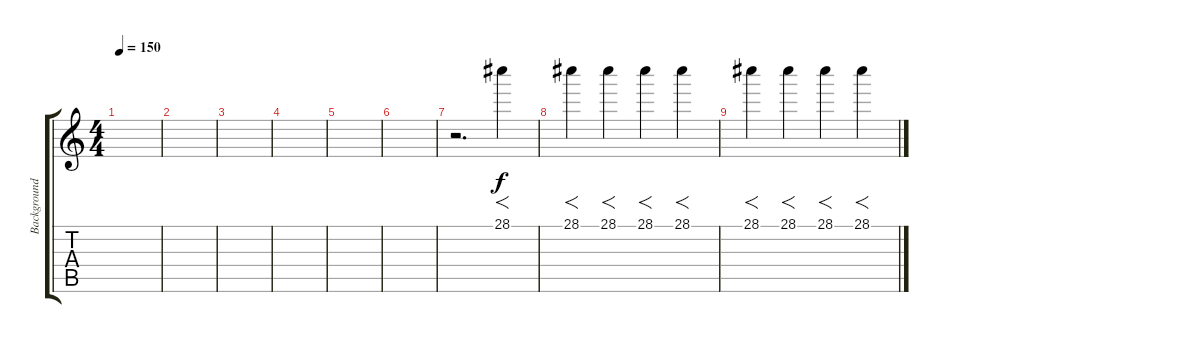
\track ("Background effects 1" "Background") {instrument percussiveorgan}
\staff {score tabs}
\tuning (A4 B3 G3 D3 A2 E2) {hide}
\ts (4 4)
\tempo 150
\clef g2
\ks c
|
|
|
|
|
|
r.2{d} 28.1.4{f} |
28.1.4{f volume 16} 28.1.4{f volume 16 balance 16} 28.1.4{f} 28.1.4{f} |
28.1.4{f volume 13 balance 0} 28.1.4{f} 28.1.4{f} 28.1.4{f}
